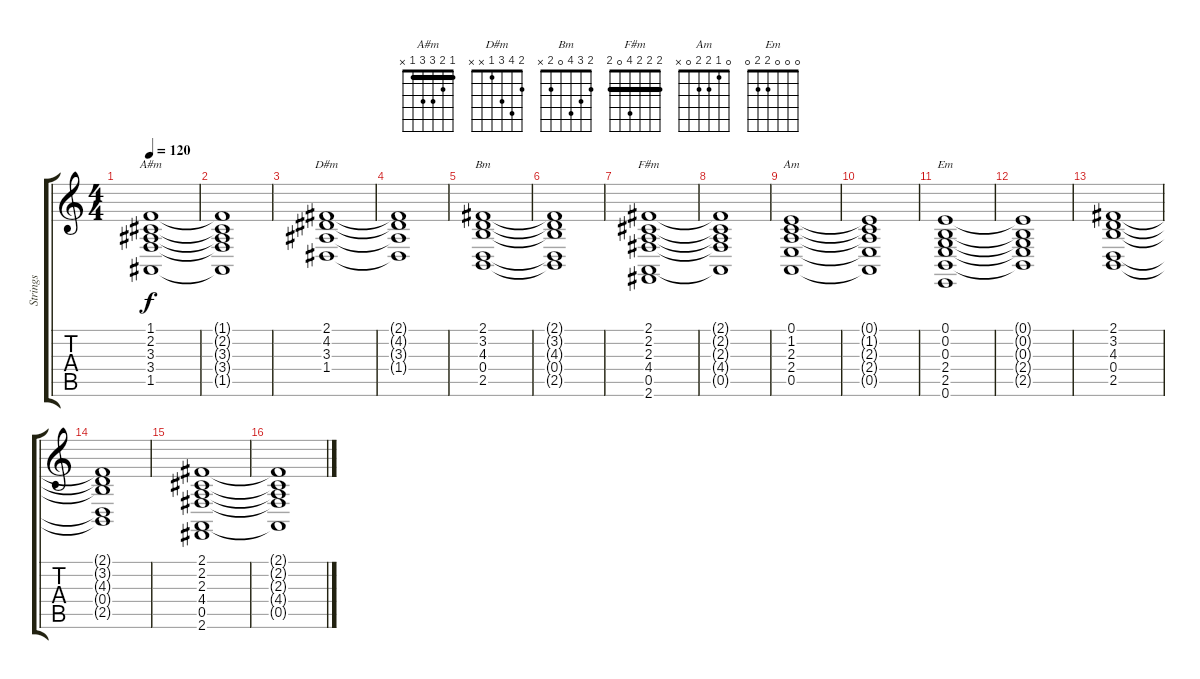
\track ("Strings" "Strings") {instrument synthstrings2}
\staff {score tabs}
\tuning (E4 B3 G3 D3 A2 E2) {hide}
\chord ("A#m" 1 2 3 3 1 x) {barre 1}
\chord ("D#m" 2 4 3 1 x x)
\chord ("Bm" 2 3 4 0 2 x)
\chord ("F#m" 2 2 2 4 0 2) {barre 2}
\chord ("Am" 0 1 2 2 0 x)
\chord ("Em" 0 0 0 2 2 0)
\ts (4 4)
\tempo 120
\clef g2
\ks c
(1.1 2.2 3.3 3.4 1.5).1{ch "A#m" dy f} |
(1.1{t} 2.2{t} 3.3{t} 3.4{t} 1.5{t}).1 |
(2.1 4.2 3.3 1.4).1{ch "D#m"} |
(2.1{t} 4.2{t} 3.3{t} 1.4{t}).1 |
(2.1 3.2 4.3 0.4 2.5).1{ch "Bm" instrument stringensemble2} |
(2.1{t} 3.2{t} 4.3{t} 0.4{t} 2.5{t}).1 |
(2.1 2.2 2.3 4.4 0.5 2.6).1{ch "F#m"} |
(2.1{t} 2.2{t} 2.3{t} 4.4{t} 0.5{t}).1 |
(0.1 1.2 2.3 2.4 0.5).1{ch "Am"} |
(0.1{t} 1.2{t} 2.3{t} 2.4{t} 0.5{t}).1 |
(0.1 0.2 0.3 2.4 2.5 0.6).1{ch "Em"} |
(0.1{t} 0.2{t} 0.3{t} 2.4{t} 2.5{t}).1 |
(2.1 3.2 4.3 0.4 2.5).1{instrument stringensemble2} |
(2.1{t} 3.2{t} 4.3{t} 0.4{t} 2.5{t}).1 |
(2.1 2.2 2.3 4.4 0.5 2.6).1 |
(2.1{t} 2.2{t} 2.3{t} 4.4{t} 0.5{t}).1
